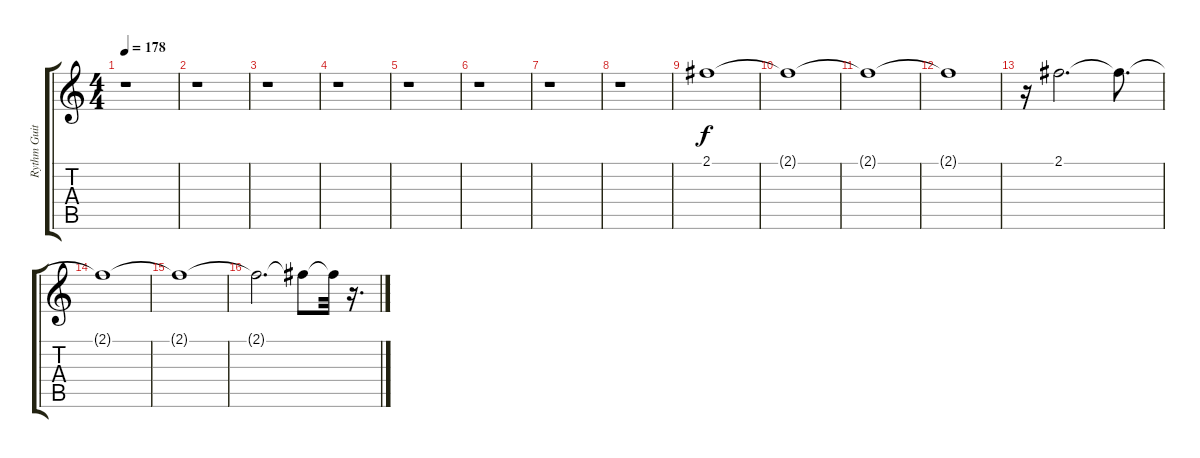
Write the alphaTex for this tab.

\track ("Rythm Guitar" "Rythm Guit") {instrument distortionguitar}
\staff {score tabs}
\tuning (E4 B3 G3 D3 A2 E2) {hide}
\ts (4 4)
\tempo 178
\clef g2
\ks c
r.1{dy f} |
r.1 |
r.1 |
r.1 |
r.1 |
r.1 |
r.1 |
r.1 |
2.1.1 |
2.1{t}.1 |
2.1{t}.1 |
2.1{t}.1 |
r.16 2.1.2{d volume 13} 2.1{t}.8{d} |
2.1{t}.1 |
2.1{t}.1 |
2.1{t}.2{d} 2.1{t}.8 2.1{t}.32 r.16{d}
